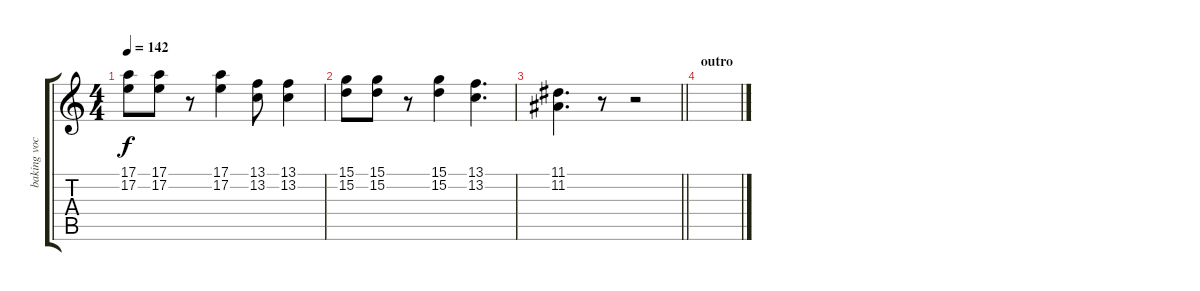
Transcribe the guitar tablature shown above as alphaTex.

\track ("baking vocals" "baking voc") {instrument sopranosax}
\staff {score tabs}
\tuning (E4 B3 G3 D3 A2 D2) {hide}
\ts (4 4)
\tempo 142
\clef g2
\ks c
(17.1 17.2).8{dy f} (17.1 17.2).8 r.8 (17.1 17.2).4 (13.1 13.2).8 (13.1 13.2).4 |
(15.1 15.2).8 (15.1 15.2).8 r.8 (15.1 15.2).4 (13.1 13.2).4{d} |
\barLineRight lightlight
(11.1 11.2).4{d} r.8 r.2 |
\section ("" "outro")
